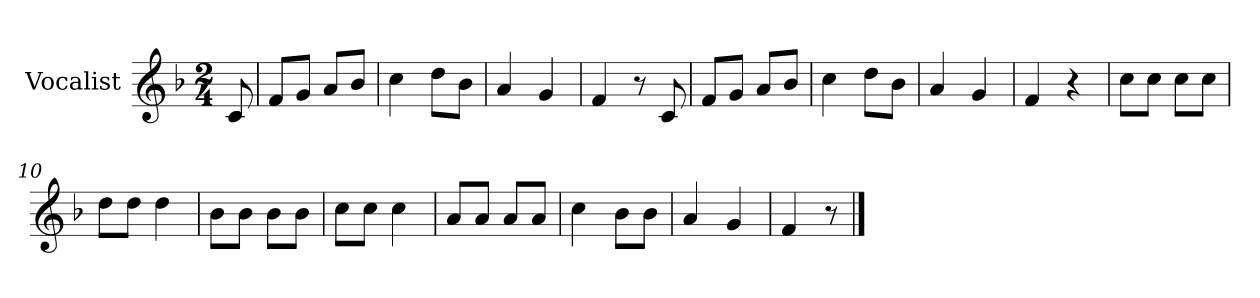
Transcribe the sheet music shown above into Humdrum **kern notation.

**kern
*part1
*staff1
*I"Vocalist
*k[b-]
*F:
*M2/4
=
8c
=1
8fL
8gJ
8aL
8b-J
=2
4cc
8ddL
8b-J
=3
4a
4g
=4
4f
8r
8c
=5
8fL
8gJ
8aL
8b-J
=6
4cc
8ddL
8b-J
=7
4a
4g
=8
4f
4r
=9
8ccL
8ccJ
8ccL
8ccJ
=10
8ddL
8ddJ
4dd
=11
8b-L
8b-J
8b-L
8b-J
=12
8ccL
8ccJ
4cc
=13
8aL
8aJ
8aL
8aJ
=14
4cc
8b-L
8b-J
=15
4a
4g
=16
4f
8r
==
*-
